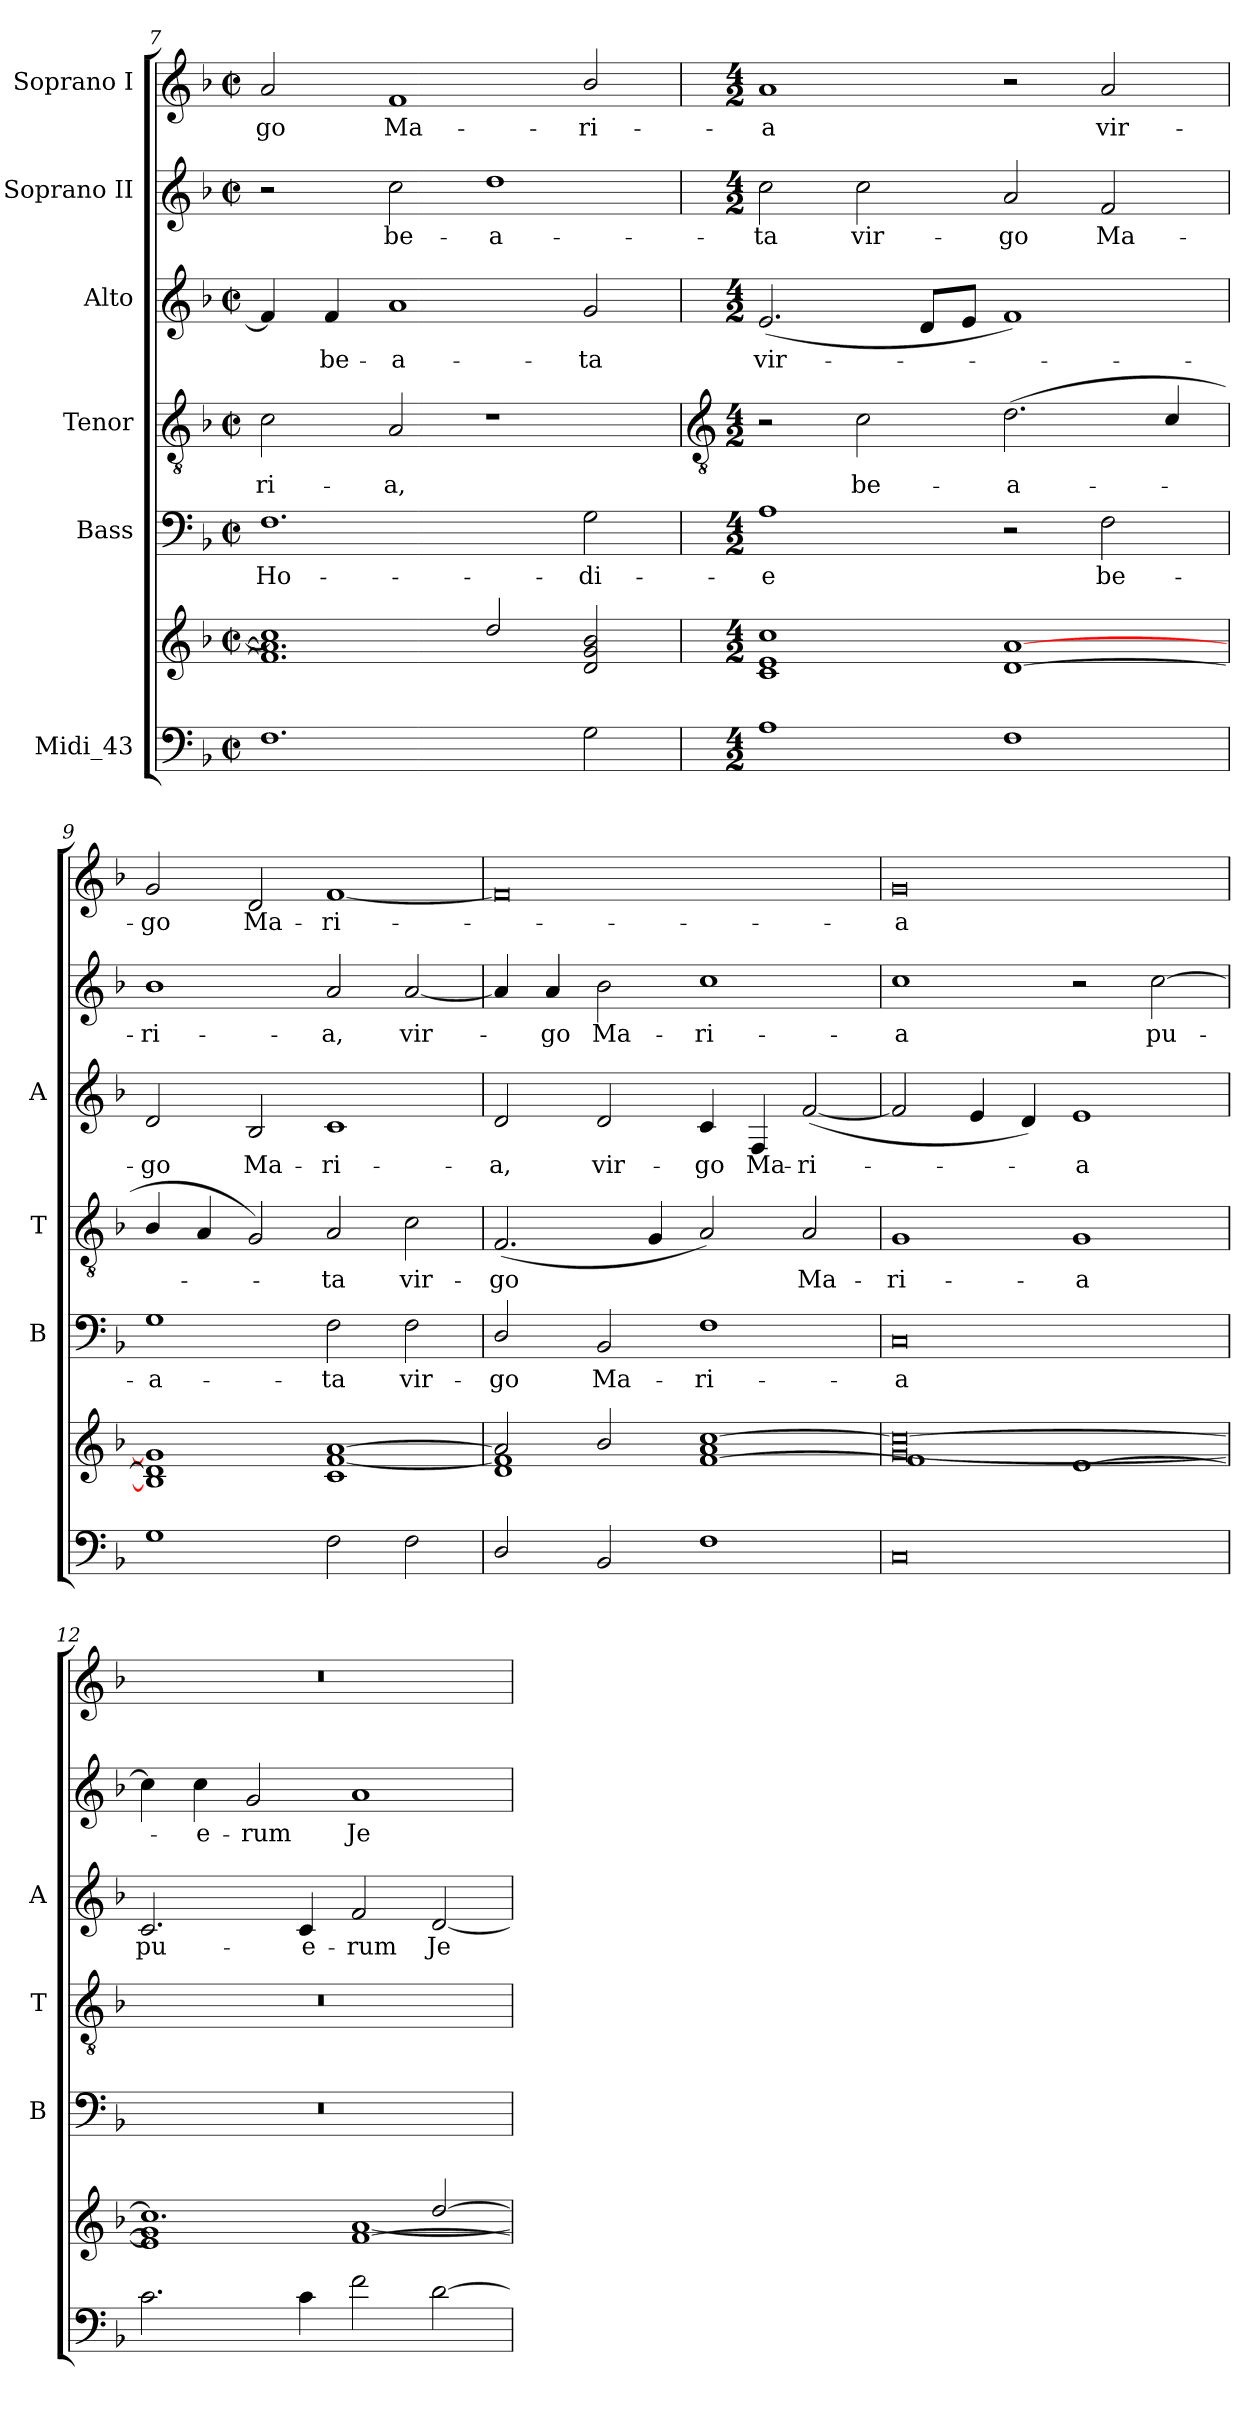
**kern	**kern	**kern	**text	**kern	**text	**kern	**text	**kern	**text	**kern	**text
*part6	*part6	*part5	*part5	*part4	*part4	*part3	*part3	*part2	*part2	*part1	*part1
*staff7	*staff6	*staff5	*staff5	*staff4	*staff4	*staff3	*staff3	*staff2	*staff2	*staff1	*staff1
*I"Midi_43	*	*I"Bass	*	*I"Tenor	*	*I"Alto	*	*I"Soprano II	*	*I"Soprano I	*
*	*	*I'B	*	*I'T	*	*I'A	*	*	*	*	*
*clefF4	*clefG2	*clefF4	*	*clefGv2	*	*clefG2	*	*clefG2	*	*clefG2	*
*k[b-]	*k[b-]	*k[b-]	*	*k[b-]	*	*k[b-]	*	*k[b-]	*	*k[b-]	*
*F:	*F:	*F:	*	*F:	*	*F:	*	*F:	*	*F:	*
*M4/2	*M4/2	*M4/2	*	*M4/2	*	*M4/2	*	*M4/2	*	*M4/2	*
*met(c|)	*met(c|)	*met(c|)	*	*met(c|)	*	*met(c|)	*	*met(c|)	*	*met(c|)	*
=7	=7	=7	=7	=7	=7	=7	=7	=7	=7	=7	=7
*	*^	*	*	*	*	*	*	*	*	*	*
*	*	*^	*	*	*	*	*	*	*	*	*	*
!	!	!	!	!	!LO:LY:b	!	!LO:LY:b	!	!	!	!	!	!LO:LY:b
1.F	1cc/]	0ryy	1.f\] 1.a\]	1.F	Ho-	2c	-ri-	4f]	.	2r	.	2a	-go
!	!	!	!	!	!	!	!	!	!LO:LY:b	!	!	!	!
.	.	.	.	.	.	.	.	4f	be-	.	.	.	.
!	!	!	!	!	!	!	!LO:LY:b	!	!LO:LY:b	!	!LO:LY:b	!	!LO:LY:b
.	.	.	.	.	.	2A	-a,	1a	-a-	2cc	be-	1f	Ma-
!	!	!	!	!	!	!	!	!	!	!	!LO:LY:b	!	!
.	2dd/	.	.	.	.	1r	.	.	.	1dd	-a-	.	.
!	!	!	!	!	!LO:LY:b	!	!	!	!LO:LY:b	!	!	!	!LO:LY:b
2G	2d/ 2g/ 2b-/	.	2ryy	2G	-di-	.	.	2g	-ta	.	.	2b-/	-ri-
!!LO:LB:g=z
=8	=8	=8	=8	=8	=8	=8	=8	=8	=8	=8	=8	=8	=8
*	*	*	*	*	*	*clefGv2	*	*	*	*	*	*	*
*M4/2	*M4/2	*	*	*M4/2	*	*M4/2	*	*M4/2	*	*M4/2	*	*M4/2	*
!	!	!	!	!	!LO:LY:b	!	!	!	!LO:LY:b	!	!LO:LY:b	!	!LO:LY:b
1A	1c/ 1e/ 1cc/	0ryy	0ryy	1A	-e	2r	.	(<2.e	vir-	2cc	-ta	1a	-a
!	!	!	!	!	!	!	!LO:LY:b	!	!	!	!LO:LY:b	!	!
.	.	.	.	.	.	2c	be-	.	.	2cc	vir-	.	.
.	.	.	.	.	.	.	.	8dL	.	.	.	.	.
.	.	.	.	.	.	.	.	8eJ	.	.	.	.	.
!	!	!	!	!	!	!	!LO:LY:b	!	!	!	!LO:LY:b	!	!
1F	[1d/ [1a/	.	.	2r	.	(<2.d	-a-	1f)	.	2a	-go	2r	.
!	!	!	!	!	!LO:LY:b	!	!	!	!	!	!LO:LY:b	!	!LO:LY:b
.	.	.	.	2F	be-	.	.	.	.	2f	Ma-	2a	vir-
.	.	.	.	.	.	4c/	.	.	.	.	.	.	.
=9	=9	=9	=9	=9	=9	=9	=9	=9	=9	=9	=9	=9	=9
!	!	!	!	!	!LO:LY:b	!	!	!	!LO:LY:b	!	!LO:LY:b	!	!LO:LY:b
1G	1B-/] 1d/] 1g/]	1ryy	1ryy	1G	-a-	4B-/	.	2d	go	1b-	-ri-	2g	-go
.	.	.	.	.	.	4A	.	.	.	.	.	.	.
!	!	!	!	!	!	!	!	!	!LO:LY:b	!	!	!	!LO:LY:b
.	.	.	.	.	.	2G)	.	2B-	Ma-	.	.	2d	Ma-
!	!	!	!	!	!LO:LY:b	!	!LO:LY:b	!	!LO:LY:b	!	!LO:LY:b	!	!LO:LY:b
2F	[1a/	[1f\	1c\	2F	-ta	2A	ta	1c	-ri-	2a	-a,	[1f	-ri-
!	!	!	!	!	!LO:LY:b	!	!LO:LY:b	!	!	!	!LO:LY:b	!	!
2F	.	.	.	2F	vir-	2c	vir-	.	.	[2a	vir-	.	.
=10	=10	=10	=10	=10	=10	=10	=10	=10	=10	=10	=10	=10	=10
!	!	!	!	!	!LO:LY:b	!	!LO:LY:b	!	!LO:LY:b	!	!	!	!
2D/	2a/]	1f\]	1d\	2D/	-go	(<2.F	-go	2d	-a,	4a]	.	0f]	.
!	!	!	!	!	!	!	!	!	!	!	!LO:LY:b	!	!
.	.	.	.	.	.	.	.	.	.	4a	go	.	.
!	!	!	!	!	!LO:LY:b	!	!	!	!LO:LY:b	!	!LO:LY:b	!	!
2BB-	2b-/	.	.	2BB-	Ma-	.	.	2d	vir-	2b-	Ma-	.	.
.	.	.	.	.	.	4G	.	.	.	.	.	.	.
!	!	!	!	!	!LO:LY:b	!	!	!	!LO:LY:b	!	!LO:LY:b	!	!
1F	[1cc/	1a\	[1f\	1F	-ri-	2A)	.	4c	-go	1cc	-ri-	.	.
!	!	!	!	!	!	!	!	!	!LO:LY:b	!	!	!	!
.	.	.	.	.	.	.	.	4F	Ma-	.	.	.	.
!	!	!	!	!	!	!	!LO:LY:b	!	!LO:LY:b	!	!	!	!
.	.	.	.	.	.	2A	Ma-	(<[2f	-ri-	.	.	.	.
=11	=11	=11	=11	=11	=11	=11	=11	=11	=11	=11	=11	=11	=11
!	!	!	!	!	!LO:LY:b	!	!LO:LY:b	!	!	!	!LO:LY:b	!	!LO:LY:b
0C	0cc/_	[0g\	1f\]	0C	-a	1G	-ri-	2f]	.	1cc	-a	0g	a
.	.	.	.	.	.	.	.	4e	.	.	.	.	.
.	.	.	.	.	.	.	.	4d)	.	.	.	.	.
!	!	!	!	!	!	!	!LO:LY:b	!	!LO:LY:b	!	!	!	!
.	.	.	[1e\	.	.	1G	-a	1e	a	2r	.	.	.
!	!	!	!	!	!	!	!	!	!	!	!LO:LY:b	!	!
.	.	.	.	.	.	.	.	.	.	[2cc	pu-	.	.
=12	=12	=12	=12	=12	=12	=12	=12	=12	=12	=12	=12	=12	=12
!	!	!	!	!	!	!	!	!	!LO:LY:b	!	!	!	!
2.c	1.cc/]	1g\]	1e\]	0r	.	0r	.	2.c	pu-	4cc]	.	0r	.
!	!	!	!	!	!	!	!	!	!	!	!LO:LY:b	!	!
.	.	.	.	.	.	.	.	.	.	4cc	e-	.	.
!	!	!	!	!	!	!	!	!	!	!	!LO:LY:b	!	!
.	.	.	.	.	.	.	.	.	.	2g	-rum	.	.
!	!	!	!	!	!	!	!	!	!LO:LY:b	!	!	!	!
4c	.	.	.	.	.	.	.	4c	-e-	.	.	.	.
!	!	!	!	!	!	!	!	!	!LO:LY:b	!	!LO:LY:b	!	!
2f	.	[1a\	[1f\	.	.	.	.	2f	-rum	1a	Je-	.	.
!	!	!	!	!	!	!	!	!	!LO:LY:b	!	!	!	!
[2d	[2dd/	.	.	.	.	.	.	[2d	Je-	.	.	.	.
*	*v	*v	*v	*	*	*	*	*	*	*	*	*	*
=	=	=	=	=	=	=	=	=	=	=	=
*-	*-	*-	*-	*-	*-	*-	*-	*-	*-	*-	*-
